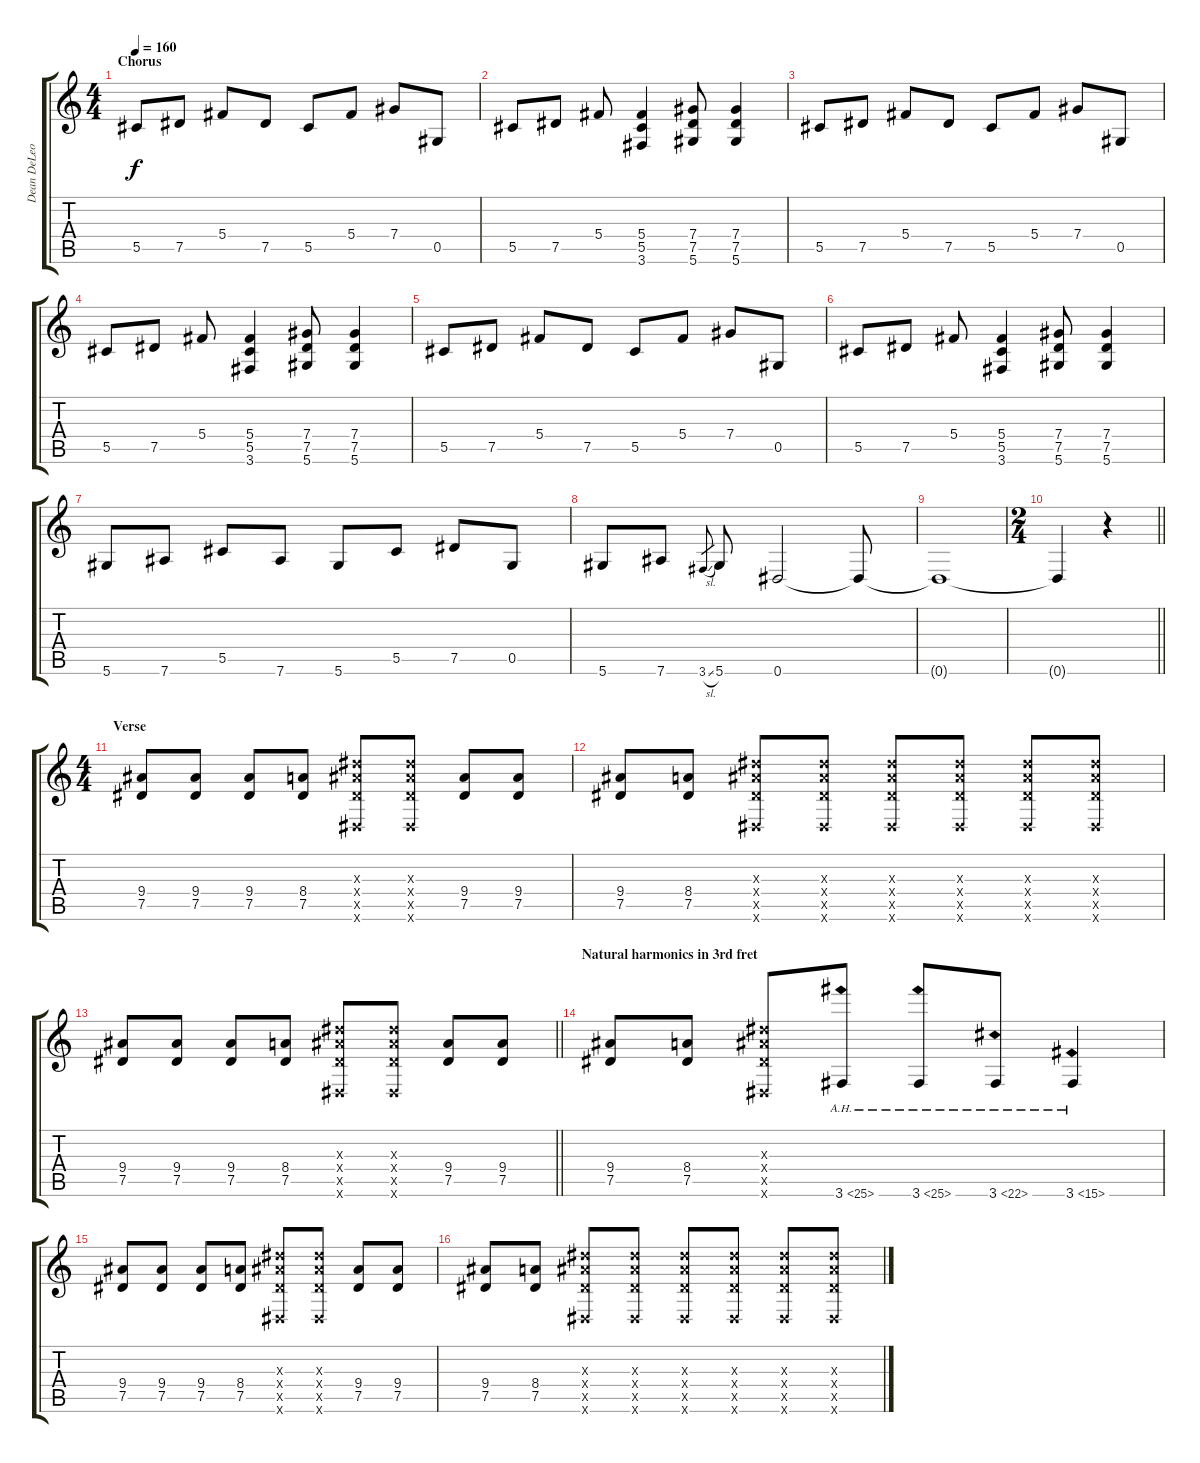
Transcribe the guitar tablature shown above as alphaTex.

\track ("Dean DeLeo (Guitar)" "Dean DeLeo") {instrument distortionguitar}
\staff {score tabs}
\tuning (Eb4 Bb3 Gb3 Db3 Ab2 Eb2) {hide}
\ts (4 4)
\section ("" "Chorus")
\tempo 160
\clef g2
\ks c
5.5.8{dy f} 7.5.8 5.4.8 7.5.8 5.5.8 5.4.8 7.4.8 0.5.8 |
5.5.8 7.5.8 5.4.8 (5.4 5.5 3.6).4 (7.4 7.5 5.6).8 (7.4 7.5 5.6).4 |
5.5.8 7.5.8 5.4.8 7.5.8 5.5.8 5.4.8 7.4.8 0.5.8 |
5.5.8 7.5.8 5.4.8 (5.4 5.5 3.6).4 (7.4 7.5 5.6).8 (7.4 7.5 5.6).4 |
5.5.8 7.5.8 5.4.8 7.5.8 5.5.8 5.4.8 7.4.8 0.5.8 |
5.5.8 7.5.8 5.4.8 (5.4 5.5 3.6).4 (7.4 7.5 5.6).8 (7.4 7.5 5.6).4 |
5.6.8 7.6.8 5.5.8 7.6.8 5.6.8 5.5.8 7.5.8 0.5.8 |
5.6.8 7.6.8 3.6{sl}.8{gr} 5.6.8 0.6.2 0.6{t}.8 |
0.6{t}.1 |
\ts (2 4)
\barLineRight lightlight
0.6{t}.4 r.4 |
\ts (4 4)
\section ("" "Verse")
(9.4 7.5).8 (9.4 7.5).8 (9.4 7.5).8 (8.4 7.5).8 (9.3{x} 9.4{x} 7.5{x} 0.6{x}).8 (9.3{x} 9.4{x} 7.5{x} 0.6{x}).8 (9.4 7.5).8 (9.4 7.5).8 |
(9.4 7.5).8 (8.4 7.5).8 (9.3{x} 9.4{x} 7.5{x} 0.6{x}).8 (9.3{x} 9.4{x} 7.5{x} 0.6{x}).8 (9.3{x} 9.4{x} 7.5{x} 0.6{x}).8 (9.3{x} 9.4{x} 7.5{x} 0.6{x}).8 (9.3{x} 9.4{x} 7.5{x} 0.6{x}).8 (9.3{x} 9.4{x} 7.5{x} 0.6{x}).8 |
\barLineRight lightlight
(9.4 7.5).8 (9.4 7.5).8 (9.4 7.5).8 (8.4 7.5).8 (9.3{x} 9.4{x} 7.5{x} 0.6{x}).8 (9.3{x} 9.4{x} 7.5{x} 0.6{x}).8 (9.4 7.5).8 (9.4 7.5).8 |
\section ("" "Natural harmonics in 3rd fret")
(9.4 7.5).8 (8.4 7.5).8 (9.3{x} 9.4{x} 7.5{x} 0.6{x}).8 3.6{ah 22}.8 3.6{ah 22}.8 3.6{ah 19}.8 3.6{ah 12}.4 |
(9.4 7.5).8 (9.4 7.5).8 (9.4 7.5).8 (8.4 7.5).8 (9.3{x} 9.4{x} 7.5{x} 0.6{x}).8 (9.3{x} 9.4{x} 7.5{x} 0.6{x}).8 (9.4 7.5).8 (9.4 7.5).8 |
(9.4 7.5).8 (8.4 7.5).8 (9.3{x} 9.4{x} 7.5{x} 0.6{x}).8 (9.3{x} 9.4{x} 7.5{x} 0.6{x}).8 (9.3{x} 9.4{x} 7.5{x} 0.6{x}).8 (9.3{x} 9.4{x} 7.5{x} 0.6{x}).8 (9.3{x} 9.4{x} 7.5{x} 0.6{x}).8 (9.3{x} 9.4{x} 7.5{x} 0.6{x}).8
